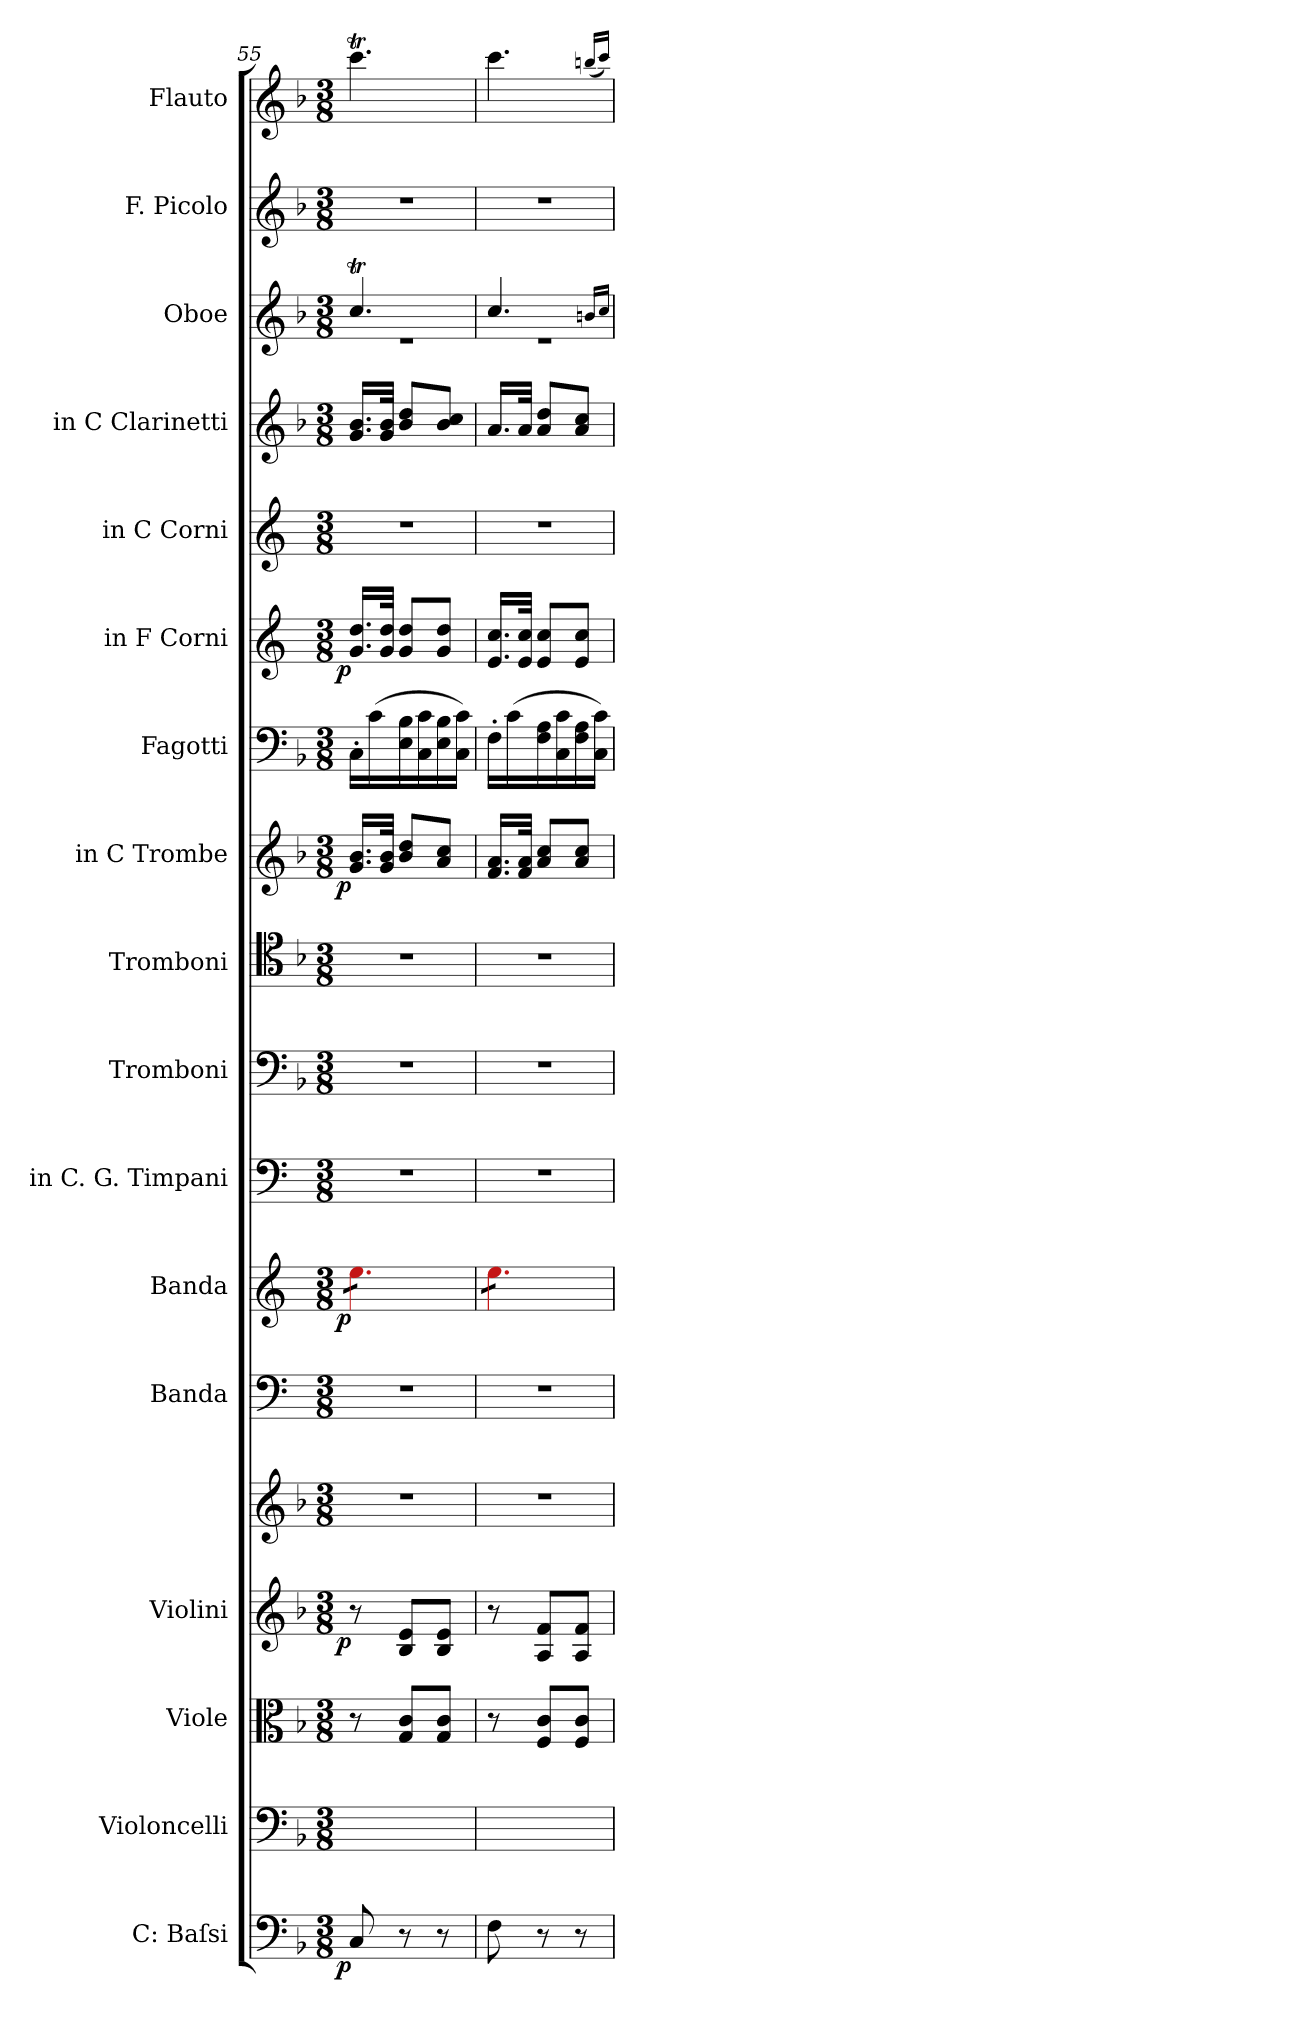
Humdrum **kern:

**kern	**dynam	**kern	**kern	**kern	**dynam	**kern	**kern	**kern	**dynam	**kern	**kern	**kern	**kern	**dynam	**kern	**kern	**dynam	**kern	**kern	**kern	**kern	**kern
*part18	*part18	*part17	*part16	*part15	*part15	*part14	*part13	*part12	*part12	*part11	*part10	*part9	*part8	*part8	*part7	*part6	*part6	*part5	*part4	*part3	*part2	*part1
*staff18	*staff18	*staff17	*staff16	*staff15	*staff15	*staff14	*staff13	*staff12	*staff12	*staff11	*staff10	*staff9	*staff8	*staff8	*staff7	*staff6	*staff6	*staff5	*staff4	*staff3	*staff2	*staff1
*I"C: Baſsi	*	*I"Violoncelli	*I"Viole	*I"Violini	*	*	*I"Banda	*I"Banda	*	*I"in C. G. Timpani	*I"Tromboni	*I"Tromboni	*I"in C Trombe	*	*I"Fagotti	*I"in F Corni	*	*I"in C Corni	*I"in C Clarinetti	*I"Oboe	*I"F. Picolo	*I"Flauto
*	*	*I'Vc	*	*I'Vln	*	*	*	*	*	*I'Timp	*I'Trb	*I'Trb	*	*	*	*	*	*	*I'Cl	*I'Ob	*	*I'Fl
*clefF4	*	*clefF4	*clefC3	*clefG2	*	*clefG2	*clefF4	*clefG2	*	*clefF4	*clefF4	*clefC4	*clefG2	*	*clefF4	*clefG2	*	*clefG2	*clefG2	*clefG2	*clefG2	*clefG2
*	*	*	*	*	*	*	*	*	*	*	*	*	*	*	*	*ITrd4c7	*	*	*	*	*	*
*k[b-]	*	*k[b-]	*k[b-]	*k[b-]	*	*k[b-]	*k[]	*k[]	*	*k[]	*k[b-]	*k[b-]	*k[b-]	*	*k[b-]	*k[b-]	*	*k[]	*k[b-]	*k[b-]	*k[b-]	*k[b-]
*M3/8	*	*M3/8	*M3/8	*M3/8	*	*M3/8	*M3/8	*M3/8	*	*M3/8	*M3/8	*M3/8	*M3/8	*	*M3/8	*M3/8	*	*M3/8	*M3/8	*M3/8	*M3/8	*M3/8
=55	=55	=55	=55	=55	=55	=55	=55	=55	=55	=55	=55	=55	=55	=55	=55	=55	=55	=55	=55	=55	=55	=55
*	*	*	*	*	*	*	*	*	*	*	*	*	*	*	*	*	*	*	*	*^	*	*
!	!LO:DY:rj	!	!	!	!LO:DY:rj	!	!	!	!LO:DY:rj	!	!	!	!	!LO:DY:rj	!	!	!LO:DY:rj	!	!	!	!	!	!
*	*	*	*	*	*	*	*	*tremolo	*	*	*	*	*	*	*	*	*	*	*	*	*	*	*
8C/	p	8C/yy	8r	8r	p	4.r	4.r	8Ree\L	p	4.r	4.r	4.r	16.g/ 16.b-/LL	p	16C'\LL	16.c/ 16.g/LL	p	4.r	16.g/ 16.b-/LL	4.ccT/	4.re	4.r	4.cccT\
.	.	.	.	.	.	.	.	.	.	.	.	.	.	.	(16c\	.	.	.	.	.	.	.	.
.	.	.	.	.	.	.	.	.	.	.	.	.	32g/ 32b-/JJk	.	.	32c/ 32g/JJk	.	.	32g/ 32b-/JJk	.	.	.	.
8r	.	8ryy	8G/ 8c/L	8B-/ 8e/L	.	.	.	8Ree\	.	.	.	.	8b-/ 8dd/L	.	16E\ 16B-\	8c/ 8g/L	.	.	8b-/ 8dd/L	.	.	.	.
.	.	.	.	.	.	.	.	.	.	.	.	.	.	.	16C\ 16c\	.	.	.	.	.	.	.	.
8r	.	8ryy	8G/ 8c/J	8B-/ 8e/J	.	.	.	8Ree\J	.	.	.	.	8a/ 8cc/J	.	16E\ 16B-\	8c/ 8g/J	.	.	8b-/ 8cc/J	.	.	.	.
.	.	.	.	.	.	.	.	.	.	.	.	.	.	.	16C\ 16c\JJ)	.	.	.	.	.	.	.	.
=56	=56	=56	=56	=56	=56	=56	=56	=56	=56	=56	=56	=56	=56	=56	=56	=56	=56	=56	=56	=56	=56	=56	=56
8F\	.	8F\yy	8r	8r	.	4.r	4.r	8Ree\L	.	4.r	4.r	4.r	16.f/ 16.a/LL	.	16F'\LL	16.A/ 16.f/LL	.	4.r	16.a/LL	4.cc/	4.re	4.r	4.ccc\
.	.	.	.	.	.	.	.	.	.	.	.	.	.	.	(16c\	.	.	.	.	.	.	.	.
.	.	.	.	.	.	.	.	.	.	.	.	.	32f/ 32a/JJk	.	.	32A/ 32f/JJk	.	.	32a/JJk	.	.	.	.
8r	.	8ryy	8F/ 8c/L	8A/ 8f/L	.	.	.	8Ree\	.	.	.	.	8a/ 8cc/L	.	16F\ 16A\	8A/ 8f/L	.	.	8a/ 8dd/L	.	.	.	.
.	.	.	.	.	.	.	.	.	.	.	.	.	.	.	16C\ 16c\	.	.	.	.	.	.	.	.
8r	.	8ryy	8F/ 8c/J	8A/ 8f/J	.	.	.	8Ree\J	.	.	.	.	8a/ 8cc/J	.	16F\ 16A\	8A/ 8f/J	.	.	8a/ 8cc/J	.	.	.	.
*	*	*	*	*	*	*	*	*Xtremolo	*	*	*	*	*	*	*	*	*	*	*	*	*	*	*
.	.	.	.	.	.	.	.	.	.	.	.	.	.	.	16C\ 16c\JJ)	.	.	.	.	.	.	.	.
*	*	*	*	*	*	*	*	*	*	*	*	*	*	*	*	*	*	*	*	*v	*v	*	*
.	.	.	.	.	.	.	.	.	.	.	.	.	.	.	.	.	.	.	.	16qqbn/LL	.	(16qqbbn/LL
.	.	.	.	.	.	.	.	.	.	.	.	.	.	.	.	.	.	.	.	16qqcc/JJ	.	16qqccc/JJ)
=	=	=	=	=	=	=	=	=	=	=	=	=	=	=	=	=	=	=	=	=	=	=
*-	*-	*-	*-	*-	*-	*-	*-	*-	*-	*-	*-	*-	*-	*-	*-	*-	*-	*-	*-	*-	*-	*-
